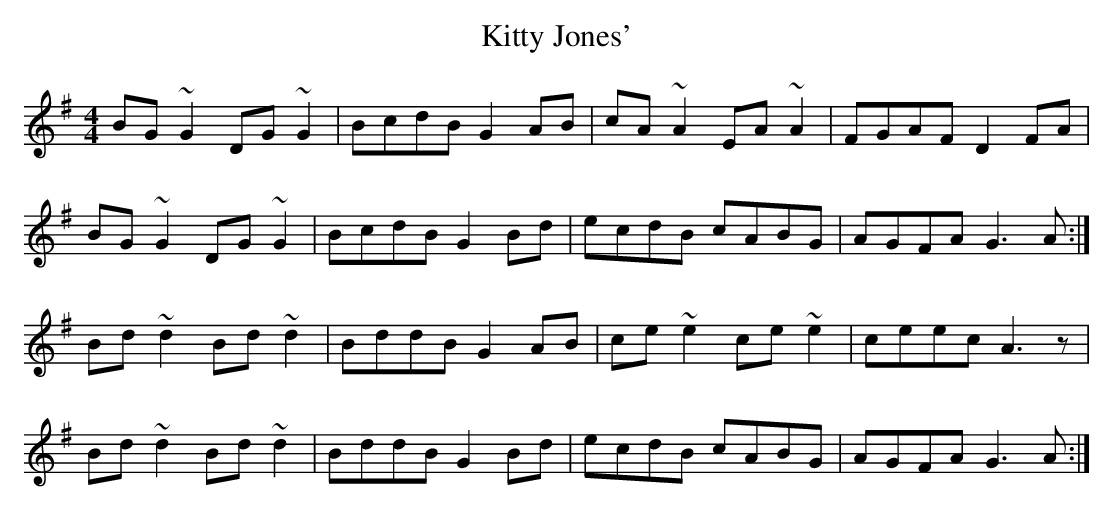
X:1
T: Kitty Jones'
M: 4/4
L: 1/8
K: Gmaj
BG~G2 DG~G2|BcdB G2AB|cA~A2 EA~A2|FGAF D2FA|
BG~G2 DG~G2|BcdB G2Bd|ecdB cABG|AGFA G3A:|
Bd~d2 Bd~d2|BddB G2AB|ce~e2 ce~e2|ceec A3z|
Bd~d2 Bd~d2|BddB G2Bd|ecdB cABG|AGFA G3A:|
